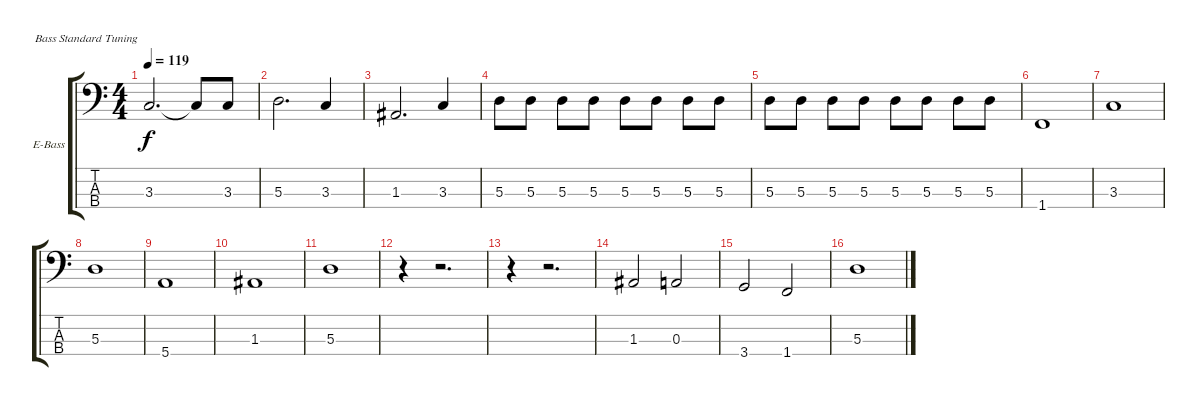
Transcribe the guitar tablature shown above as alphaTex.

\defaultSystemsLayout 4
\bracketExtendMode groupsimilarinstruments
\firstSystemTrackNameOrientation horizontal
\otherSystemsTrackNameOrientation horizontal
\track ("Electric Bass" "E-Bass") {instrument electricbassfinger}
\staff {score tabs}
\tuning (G2 D2 A1 E1)
\ts (4 4)
\tempo 119
\clef f4
\ks c
3.3.2{d dy f} 3.3{t}.8 3.3.8 |
5.3.2{d} 3.3.4 |
1.3.2{d} 3.3.4 |
5.3.8 5.3.8 5.3.8 5.3.8 5.3.8 5.3.8 5.3.8 5.3.8 |
5.3.8 5.3.8 5.3.8 5.3.8 5.3.8 5.3.8 5.3.8 5.3.8 |
1.4.1 |
3.3.1 |
5.3.1 |
5.4.1 |
1.3.1 |
5.3.1 |
r.4 r.2{d} |
r.4 r.2{d} |
1.3.2 0.3.2 |
3.4.2 1.4.2 |
5.3.1
